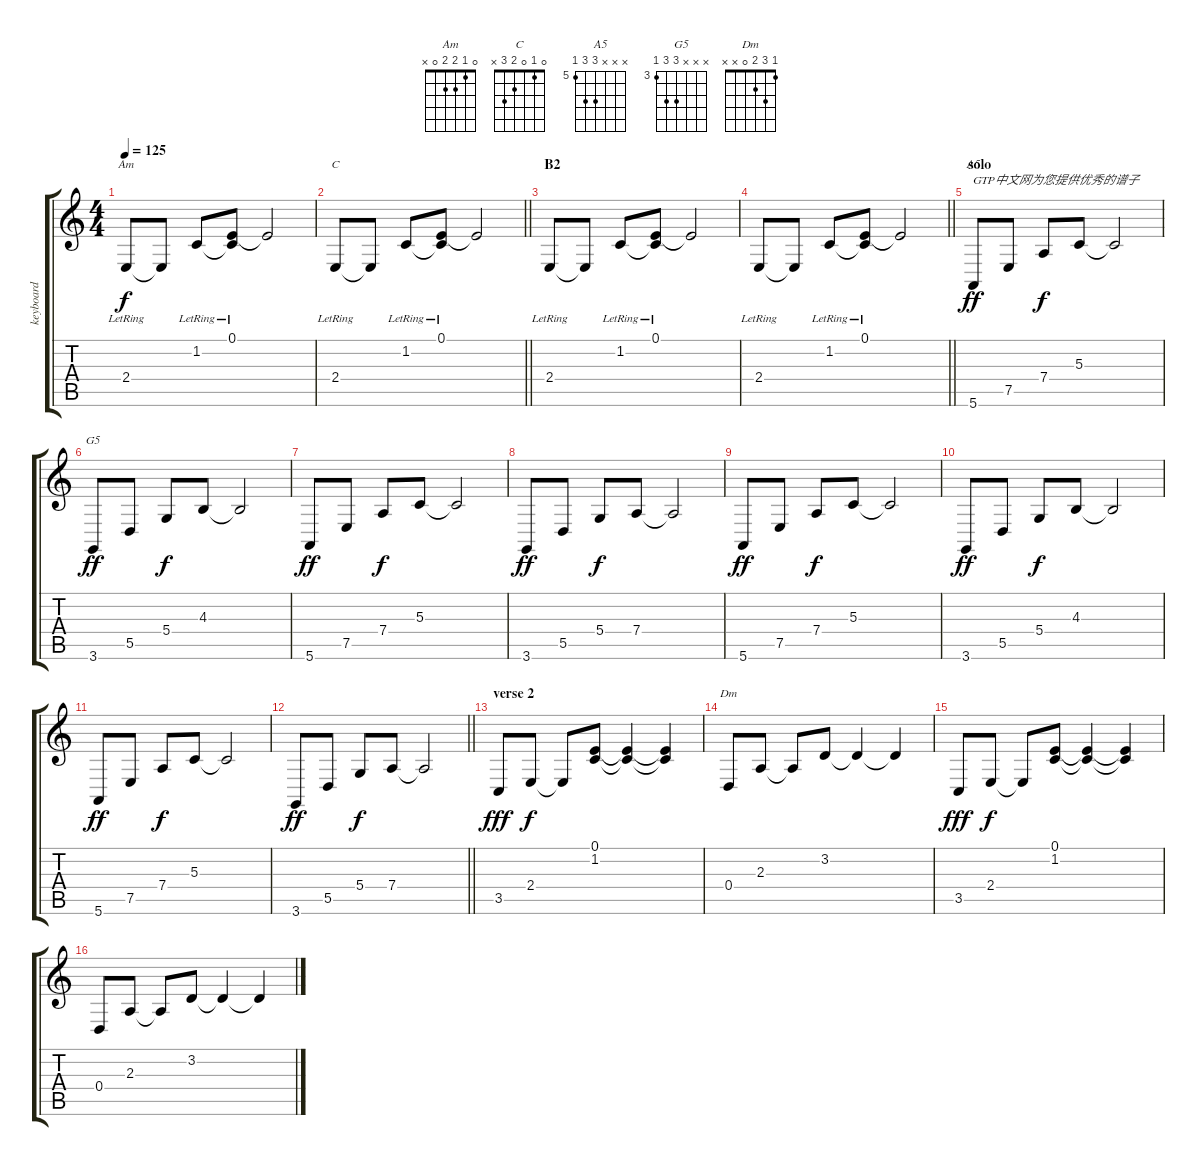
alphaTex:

\track ("keyboard" "keyboard") {instrument choiraahs}
\staff {score tabs}
\tuning (E4 B3 G3 D3 A2 E2) {hide}
\chord ("Am" 0 1 2 2 0 x)
\chord ("C" 0 1 0 2 3 x)
\chord ("A5" x x x 7 7 5) {firstfret 5 barre 5}
\chord ("G5" x x x 5 5 3) {firstfret 3 barre 3}
\chord ("Dm" 1 3 2 0 x x)
\ts (4 4)
\tempo 125
\clef g2
\ks c
2.4{lr}.8{ch "Am" dy f} 2.4{t}.8 1.2{lr}.8 (0.1{lr} 1.2{t}).8 0.1{t}.2 |
\barLineRight lightlight
2.4{lr}.8{ch "C"} 2.4{t}.8 1.2{lr}.8 (0.1{lr} 1.2{t}).8 0.1{t}.2 |
\section ("" "B2")
2.4{lr}.8 2.4{t}.8 1.2{lr}.8 (0.1{lr} 1.2{t}).8 0.1{t}.2 |
\barLineRight lightlight
2.4{lr}.8 2.4{t}.8 1.2{lr}.8 (0.1{lr} 1.2{t}).8 0.1{t}.2 |
\section ("" "solo")
5.6.8{ch "A5" txt "GTP中文网为您提供优秀的谱子" dy ff} 7.5.8 7.4.8{dy f} 5.3.8 5.3{t}.2 |
3.6.8{ch "G5" dy ff} 5.5.8 5.4.8{dy f} 4.3.8 4.3{t}.2 |
5.6.8{dy ff} 7.5.8 7.4.8{dy f} 5.3.8 5.3{t}.2 |
3.6.8{dy ff} 5.5.8 5.4.8{dy f} 7.4.8 7.4{t}.2 |
5.6.8{dy ff} 7.5.8 7.4.8{dy f} 5.3.8 5.3{t}.2 |
3.6.8{dy ff} 5.5.8 5.4.8{dy f} 4.3.8 4.3{t}.2 |
5.6.8{dy ff} 7.5.8 7.4.8{dy f} 5.3.8 5.3{t}.2 |
\barLineRight lightlight
3.6.8{dy ff} 5.5.8 5.4.8{dy f} 7.4.8 7.4{t}.2 |
\section ("" "verse 2")
3.5.8{dy fff} 2.4.8{dy f} 2.4{t}.8 (0.1 1.2).8 (0.1{t} 1.2{t}).4 (0.1{t} 1.2{t}).4 |
0.4.8{ch "Dm"} 2.3.8 2.3{t}.8 3.2.8 3.2{t}.4 3.2{t}.4 |
3.5.8{dy fff} 2.4.8{dy f} 2.4{t}.8 (0.1 1.2).8 (0.1{t} 1.2{t}).4 (0.1{t} 1.2{t}).4 |
0.4.8 2.3.8 2.3{t}.8 3.2.8 3.2{t}.4 3.2{t}.4
